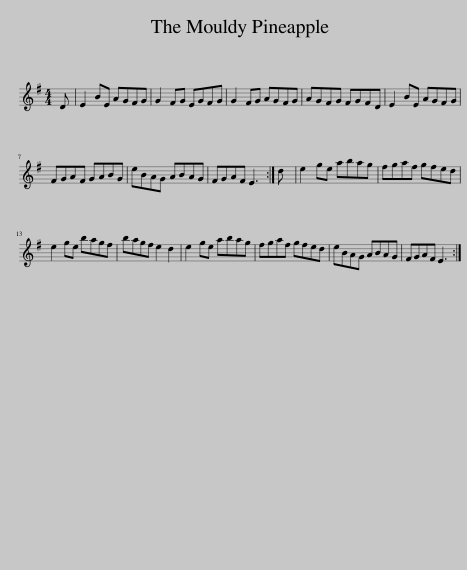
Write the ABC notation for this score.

X:1
L:1/8
M:4/4
I:linebreak $
K:Emin
V:1 treble
V:1
 D | E2 BE AGFG | G2 FG EGFG | G2 FG AGFG | AGFG FGFD | %5
 E2 BE AGFG |$ FGAF GABG | eBAG ABAG | FGAF E3 :| d | %10
 e2 ge abag | fgaf gfed |$ e2 ge bagf | bagf e2 d2 | e2 ge abag | %15
 fgaf gfed | eBAG ABAG | FGAF E3 :| %18
